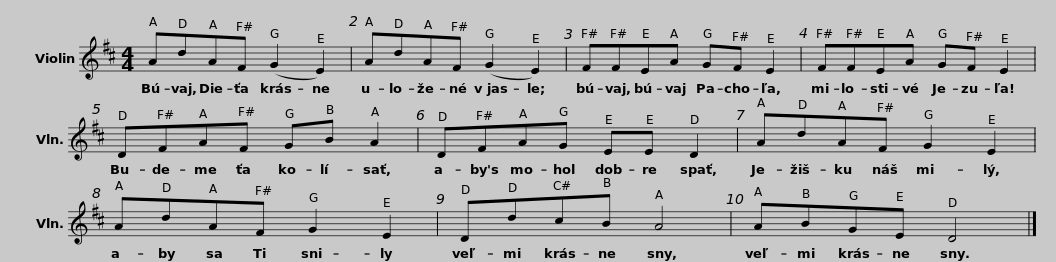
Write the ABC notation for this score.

X:1
L:1/8
M:4/4
I:linebreak $
K:D
V:1 treble
V:1
 AdAF (G2 E2) | AdAF (G2 E2) | FFEA GF E2 | FFEA GF E2 |$ DFAF GB A2 |$ %5
 DFAG EE D2 | AdAF G2 E2 | AdAF G2 E2 | DdcB A4 |$ ABGE D4 |] %10
